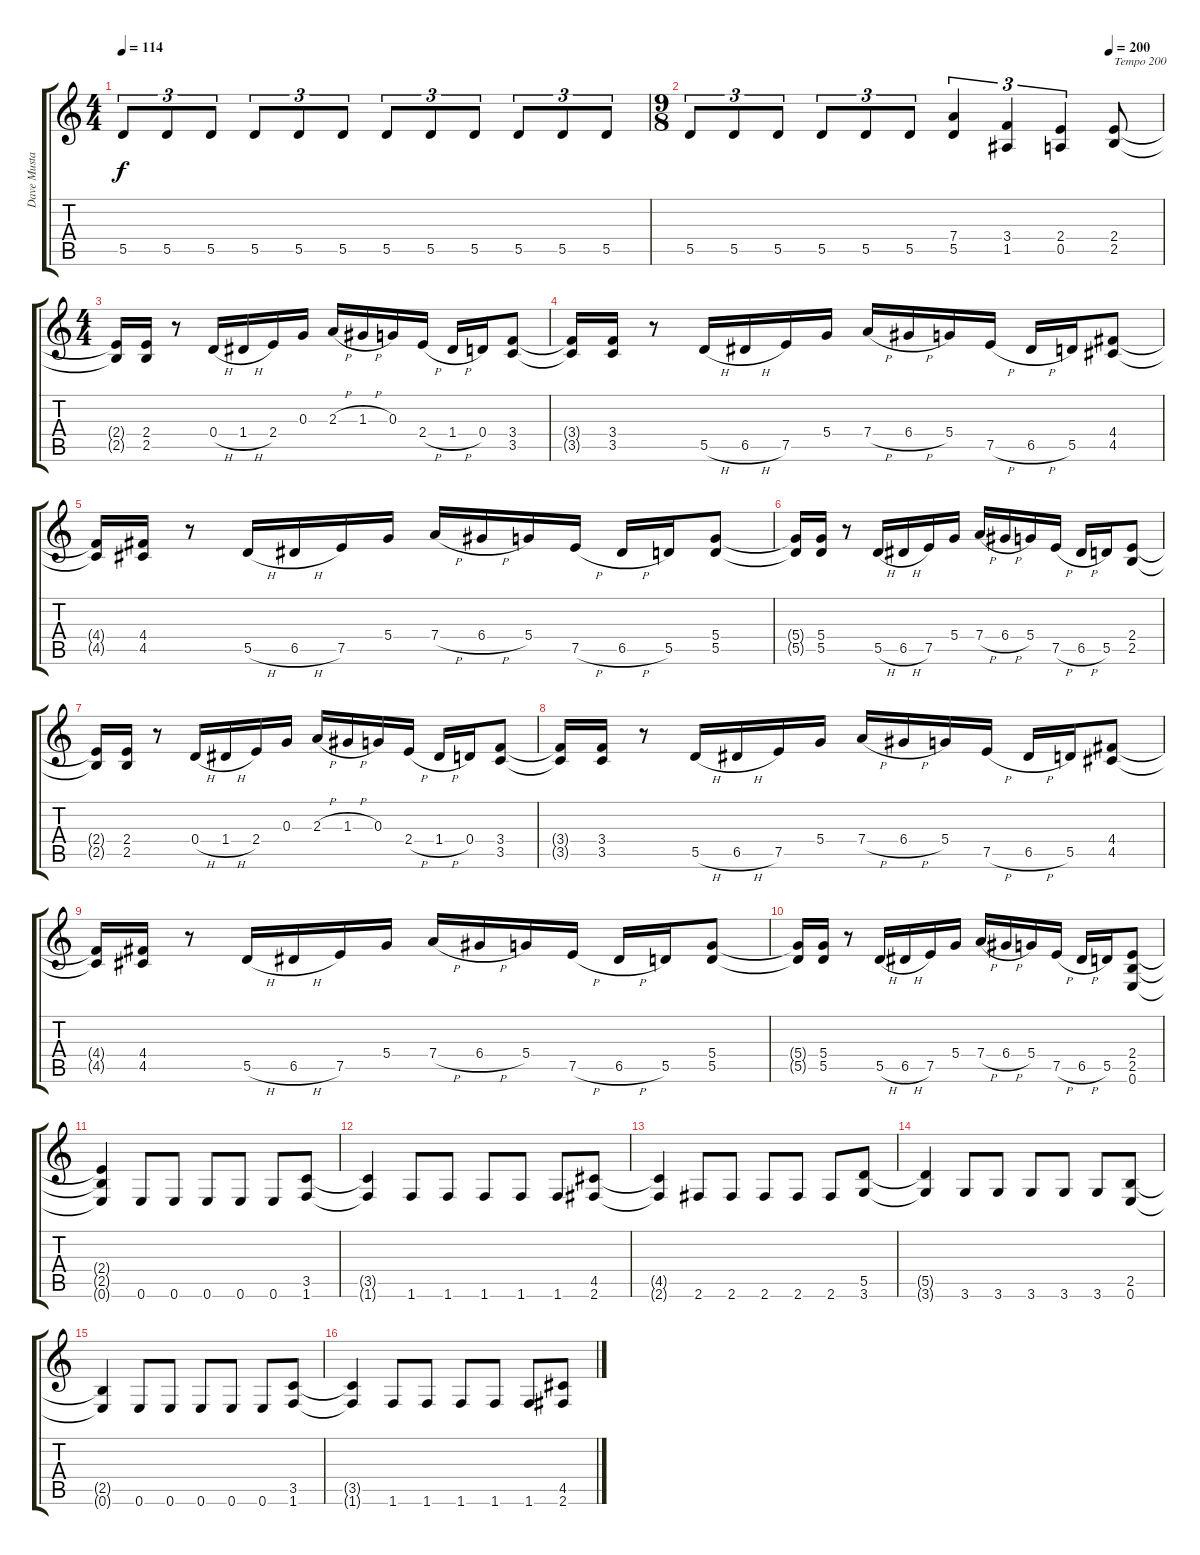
\track ("Dave Mustaine" "Dave Musta") {instrument distortionguitar}
\staff {score tabs}
\tuning (E4 B3 G3 D3 A2 E2) {hide}
\ts (4 4)
\tempo 114
\clef g2
\ks c
5.5.8{tu (3 2) dy f} 5.5.8{tu (3 2)} 5.5.8{tu (3 2)} 5.5.8{tu (3 2)} 5.5.8{tu (3 2)} 5.5.8{tu (3 2)} 5.5.8{tu (3 2)} 5.5.8{tu (3 2)} 5.5.8{tu (3 2)} 5.5.8{tu (3 2)} 5.5.8{tu (3 2)} 5.5.8{tu (3 2)} |
\ts (9 8)
\tempo (200 0.8888888888888888)
5.5.8{tu (3 2)} 5.5.8{tu (3 2)} 5.5.8{tu (3 2)} 5.5.8{tu (3 2)} 5.5.8{tu (3 2)} 5.5.8{tu (3 2)} (7.4 5.5).4{tu (3 2)} (3.4 1.5).4{tu (3 2)} (2.4 0.5).4{tu (3 2)} (2.4 2.5).8{txt "Tempo 200"} |
\ts (4 4)
(2.4{t} 2.5{t}).16 (2.4 2.5).16 r.8 0.4{h}.16 1.4{h}.16 2.4.16 0.3.16 2.3{h}.16 1.3{h}.16 0.3.16 2.4{h}.16 1.4{h}.16 0.4.16 (3.4 3.5).8 |
(3.4{t} 3.5{t}).16 (3.4 3.5).16 r.8 5.5{h}.16 6.5{h}.16 7.5.16 5.4.16 7.4{h}.16 6.4{h}.16 5.4.16 7.5{h}.16 6.5{h}.16 5.5.16 (4.4 4.5).8 |
(4.4{t} 4.5{t}).16 (4.4 4.5).16 r.8 5.5{h}.16 6.5{h}.16 7.5.16 5.4.16 7.4{h}.16 6.4{h}.16 5.4.16 7.5{h}.16 6.5{h}.16 5.5.16 (5.4 5.5).8 |
(5.4{t} 5.5{t}).16 (5.4 5.5).16 r.8 5.5{h}.16 6.5{h}.16 7.5.16 5.4.16 7.4{h}.16 6.4{h}.16 5.4.16 7.5{h}.16 6.5{h}.16 5.5.16 (2.4 2.5).8 |
(2.4{t} 2.5{t}).16 (2.4 2.5).16 r.8 0.4{h}.16 1.4{h}.16 2.4.16 0.3.16 2.3{h}.16 1.3{h}.16 0.3.16 2.4{h}.16 1.4{h}.16 0.4.16 (3.4 3.5).8 |
(3.4{t} 3.5{t}).16 (3.4 3.5).16 r.8 5.5{h}.16 6.5{h}.16 7.5.16 5.4.16 7.4{h}.16 6.4{h}.16 5.4.16 7.5{h}.16 6.5{h}.16 5.5.16 (4.4 4.5).8 |
(4.4{t} 4.5{t}).16 (4.4 4.5).16 r.8 5.5{h}.16 6.5{h}.16 7.5.16 5.4.16 7.4{h}.16 6.4{h}.16 5.4.16 7.5{h}.16 6.5{h}.16 5.5.16 (5.4 5.5).8 |
(5.4{t} 5.5{t}).16 (5.4 5.5).16 r.8 5.5{h}.16 6.5{h}.16 7.5.16 5.4.16 7.4{h}.16 6.4{h}.16 5.4.16 7.5{h}.16 6.5{h}.16 5.5.16 (2.4 2.5 0.6).8 |
(2.4{t} 2.5{t} 0.6{t}).4 0.6.8 0.6.8 0.6.8 0.6.8 0.6.8 (3.5 1.6).8 |
(3.5{t} 1.6{t}).4 1.6.8 1.6.8 1.6.8 1.6.8 1.6.8 (4.5 2.6).8 |
(4.5{t} 2.6{t}).4 2.6.8 2.6.8 2.6.8 2.6.8 2.6.8 (5.5 3.6).8 |
(5.5{t} 3.6{t}).4 3.6.8 3.6.8 3.6.8 3.6.8 3.6.8 (2.5 0.6).8 |
(2.5{t} 0.6{t}).4 0.6.8 0.6.8 0.6.8 0.6.8 0.6.8 (3.5 1.6).8 |
(3.5{t} 1.6{t}).4 1.6.8 1.6.8 1.6.8 1.6.8 1.6.8 (4.5 2.6).8
